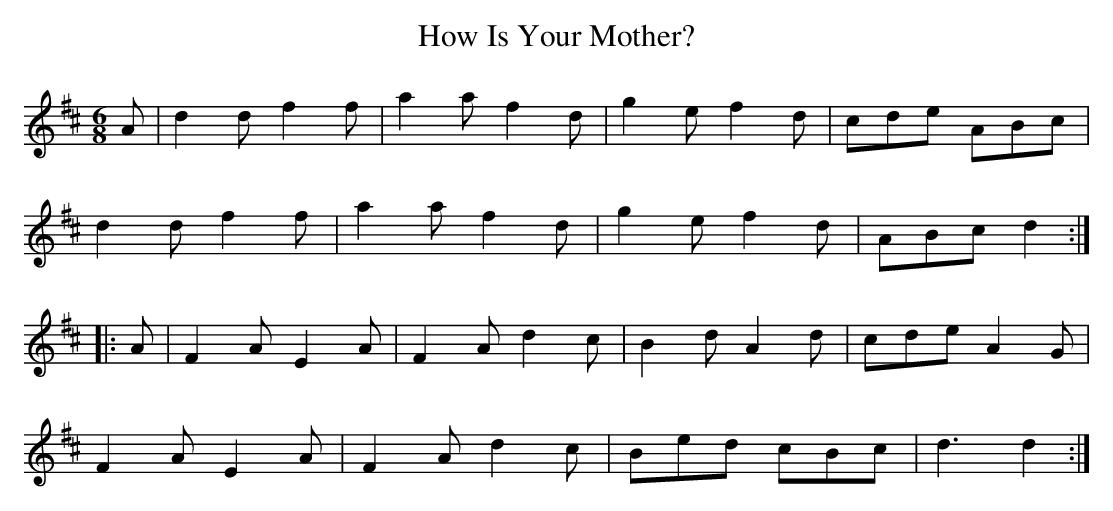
X:1
T: How Is Your Mother?
M:6/8
L:1/8
K:D
   A | d2 d f2 f | a2 a f2 d | g2 e f2 d | cde ABc  |
       d2 d f2 f | a2 a f2 d | g2 e f2 d | ABc d2  :|
|: A | F2 A E2 A | F2 A d2 c | B2 d A2 d | cde A2 G |
       F2 A E2 A | F2 A d2 c | Bed  cBc  | d3  d2  :|
